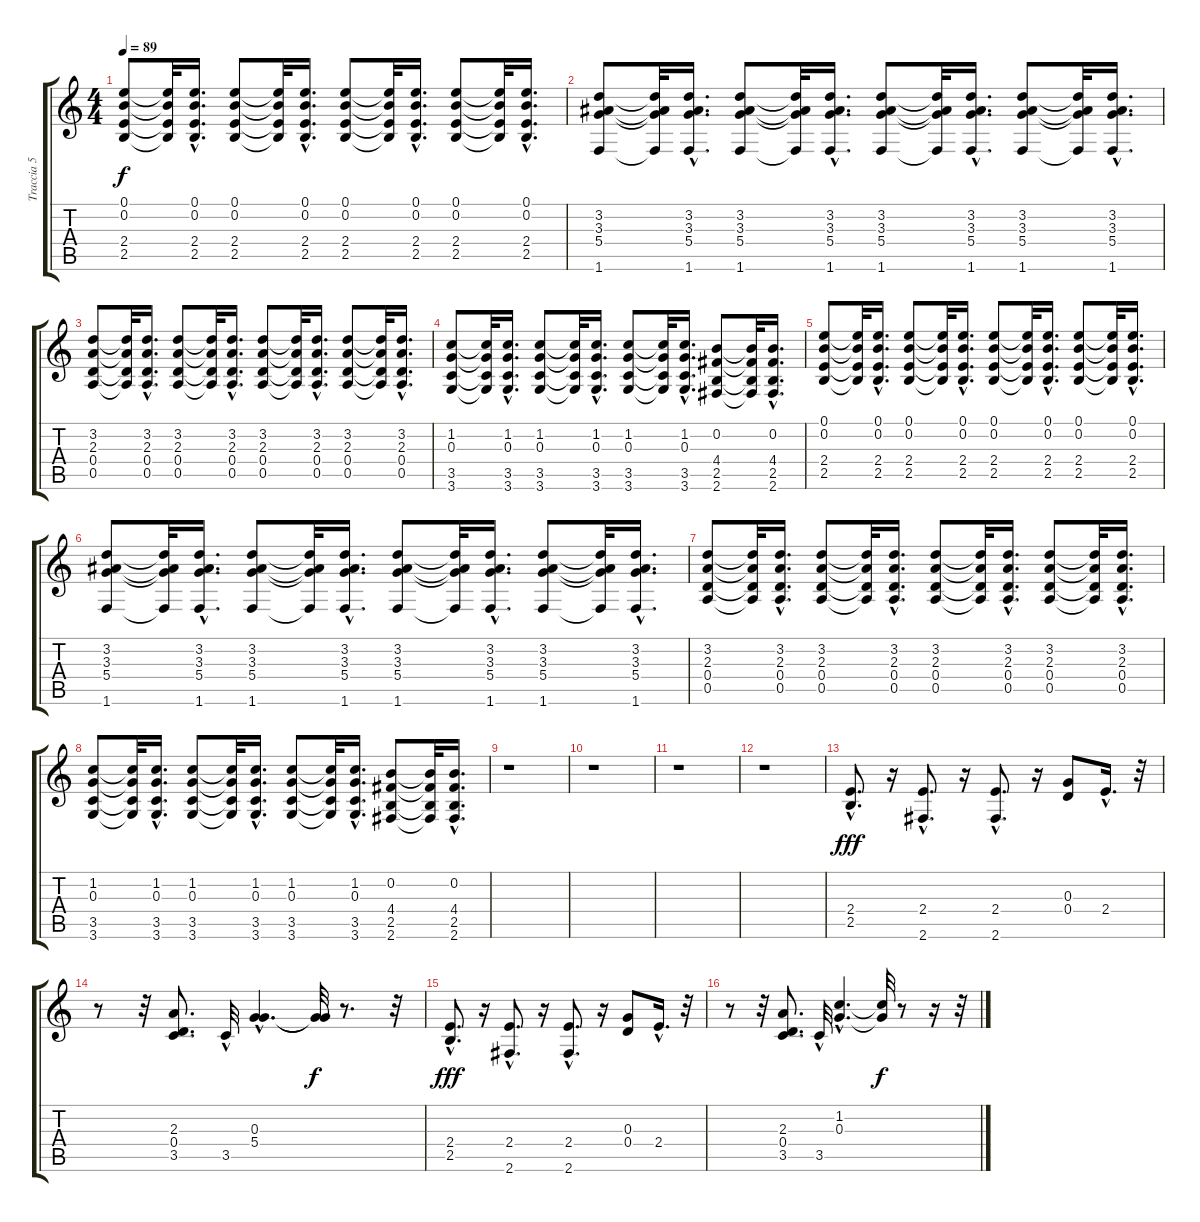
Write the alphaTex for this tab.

\track ("Traccia 5" "Traccia 5") {instrument overdrivenguitar}
\staff {score tabs}
\tuning (E4 B3 G3 D3 A2 E2) {hide}
\ts (4 4)
\tempo 89
\clef g2
\ks c
(0.1 0.2 2.4 2.5).8{dy f} (0.1{t} 0.2{t} 2.4{t} 2.5{t}).32 (0.1{hac} 0.2{hac} 2.4{hac} 2.5{hac}).16{d} (0.1 0.2 2.4 2.5).8 (0.1{t} 0.2{t} 2.4{t} 2.5{t}).32 (0.1{hac} 0.2{hac} 2.4{hac} 2.5{hac}).16{d} (0.1 0.2 2.4 2.5).8 (0.1{t} 0.2{t} 2.4{t} 2.5{t}).32 (0.1{hac} 0.2{hac} 2.4{hac} 2.5{hac}).16{d} (0.1 0.2 2.4 2.5).8 (0.1{t} 0.2{t} 2.4{t} 2.5{t}).32 (0.1{hac} 0.2{hac} 2.4{hac} 2.5{hac}).16{d} |
(3.2 3.3 5.4 1.6).8 (3.2{t} 3.3{t} 5.4{t} 1.6{t}).32 (3.2{hac} 3.3{hac} 5.4{hac} 1.6{hac}).16{d} (3.2 3.3 5.4 1.6).8 (3.2{t} 3.3{t} 5.4{t} 1.6{t}).32 (3.2{hac} 3.3{hac} 5.4{hac} 1.6{hac}).16{d} (3.2 3.3 5.4 1.6).8 (3.2{t} 3.3{t} 5.4{t} 1.6{t}).32 (3.2{hac} 3.3{hac} 5.4{hac} 1.6{hac}).16{d} (3.2 3.3 5.4 1.6).8 (3.2{t} 3.3{t} 5.4{t} 1.6{t}).32 (3.2{hac} 3.3{hac} 5.4{hac} 1.6{hac}).16{d} |
(3.2 2.3 0.4 0.5).8 (3.2{t} 2.3{t} 0.4{t} 0.5{t}).32 (3.2{hac} 2.3{hac} 0.4{hac} 0.5{hac}).16{d} (3.2 2.3 0.4 0.5).8 (3.2{t} 2.3{t} 0.4{t} 0.5{t}).32 (3.2{hac} 2.3{hac} 0.4{hac} 0.5{hac}).16{d} (3.2 2.3 0.4 0.5).8 (3.2{t} 2.3{t} 0.4{t} 0.5{t}).32 (3.2{hac} 2.3{hac} 0.4{hac} 0.5{hac}).16{d} (3.2 2.3 0.4 0.5).8 (3.2{t} 2.3{t} 0.4{t} 0.5{t}).32 (3.2{hac} 2.3{hac} 0.4{hac} 0.5{hac}).16{d} |
(1.2 0.3 3.5 3.6).8 (1.2{t} 0.3{t} 3.5{t} 3.6{t}).32 (1.2{hac} 0.3{hac} 3.5{hac} 3.6{hac}).16{d} (1.2 0.3 3.5 3.6).8 (1.2{t} 0.3{t} 3.5{t} 3.6{t}).32 (1.2{hac} 0.3{hac} 3.5{hac} 3.6{hac}).16{d} (1.2 0.3 3.5 3.6).8 (1.2{t} 0.3{t} 3.5{t} 3.6{t}).32 (1.2{hac} 0.3{hac} 3.5{hac} 3.6{hac}).16{d} (0.2 4.4 2.5 2.6).8 (0.2{t} 4.4{t} 2.5{t} 2.6{t}).32 (0.2{hac} 4.4{hac} 2.5{hac} 2.6{hac}).16{d} |
(0.1 0.2 2.4 2.5).8 (0.1{t} 0.2{t} 2.4{t} 2.5{t}).32 (0.1{hac} 0.2{hac} 2.4{hac} 2.5{hac}).16{d} (0.1 0.2 2.4 2.5).8 (0.1{t} 0.2{t} 2.4{t} 2.5{t}).32 (0.1{hac} 0.2{hac} 2.4{hac} 2.5{hac}).16{d} (0.1 0.2 2.4 2.5).8 (0.1{t} 0.2{t} 2.4{t} 2.5{t}).32 (0.1{hac} 0.2{hac} 2.4{hac} 2.5{hac}).16{d} (0.1 0.2 2.4 2.5).8 (0.1{t} 0.2{t} 2.4{t} 2.5{t}).32 (0.1{hac} 0.2{hac} 2.4{hac} 2.5{hac}).16{d} |
(3.2 3.3 5.4 1.6).8 (3.2{t} 3.3{t} 5.4{t} 1.6{t}).32 (3.2{hac} 3.3{hac} 5.4{hac} 1.6{hac}).16{d} (3.2 3.3 5.4 1.6).8 (3.2{t} 3.3{t} 5.4{t} 1.6{t}).32 (3.2{hac} 3.3{hac} 5.4{hac} 1.6{hac}).16{d} (3.2 3.3 5.4 1.6).8 (3.2{t} 3.3{t} 5.4{t} 1.6{t}).32 (3.2{hac} 3.3{hac} 5.4{hac} 1.6{hac}).16{d} (3.2 3.3 5.4 1.6).8 (3.2{t} 3.3{t} 5.4{t} 1.6{t}).32 (3.2{hac} 3.3{hac} 5.4{hac} 1.6{hac}).16{d} |
(3.2 2.3 0.4 0.5).8 (3.2{t} 2.3{t} 0.4{t} 0.5{t}).32 (3.2{hac} 2.3{hac} 0.4{hac} 0.5{hac}).16{d} (3.2 2.3 0.4 0.5).8 (3.2{t} 2.3{t} 0.4{t} 0.5{t}).32 (3.2{hac} 2.3{hac} 0.4{hac} 0.5{hac}).16{d} (3.2 2.3 0.4 0.5).8 (3.2{t} 2.3{t} 0.4{t} 0.5{t}).32 (3.2{hac} 2.3{hac} 0.4{hac} 0.5{hac}).16{d} (3.2 2.3 0.4 0.5).8 (3.2{t} 2.3{t} 0.4{t} 0.5{t}).32 (3.2{hac} 2.3{hac} 0.4{hac} 0.5{hac}).16{d} |
(1.2 0.3 3.5 3.6).8 (1.2{t} 0.3{t} 3.5{t} 3.6{t}).32 (1.2{hac} 0.3{hac} 3.5{hac} 3.6{hac}).16{d} (1.2 0.3 3.5 3.6).8 (1.2{t} 0.3{t} 3.5{t} 3.6{t}).32 (1.2{hac} 0.3{hac} 3.5{hac} 3.6{hac}).16{d} (1.2 0.3 3.5 3.6).8 (1.2{t} 0.3{t} 3.5{t} 3.6{t}).32 (1.2{hac} 0.3{hac} 3.5{hac} 3.6{hac}).16{d} (0.2 4.4 2.5 2.6).8 (0.2{t} 4.4{t} 2.5{t} 2.6{t}).32 (0.2{hac} 4.4{hac} 2.5{hac} 2.6{hac}).16{d} |
r.1 |
r.1 |
r.1 |
r.1 |
(2.4{hac} 2.5{hac}).8{d dy fff} r.16 (2.4{hac} 2.6{hac}).8{d} r.16 (2.4{hac} 2.6{hac}).8{d} r.16 (0.3 0.4).8 2.4{hac}.16{d} r.32 |
r.8 r.32 (2.3 0.4 3.5).8{d} 3.5{hac}.32 (0.3{hac} 5.4{hac}).4{d} (0.3{t} 5.4{t}).32{dy f} r.8{d} r.32 |
(2.4{hac} 2.5{hac}).8{d dy fff} r.16 (2.4{hac} 2.6{hac}).8{d} r.16 (2.4{hac} 2.6{hac}).8{d} r.16 (0.3 0.4).8 2.4{hac}.16{d} r.32 |
r.8 r.32 (2.3 0.4 3.5).8{d} 3.5{hac}.32 (1.2{hac} 0.3{hac}).4{d} (1.2{t} 0.3{t}).32{dy f} r.8 r.16 r.32
